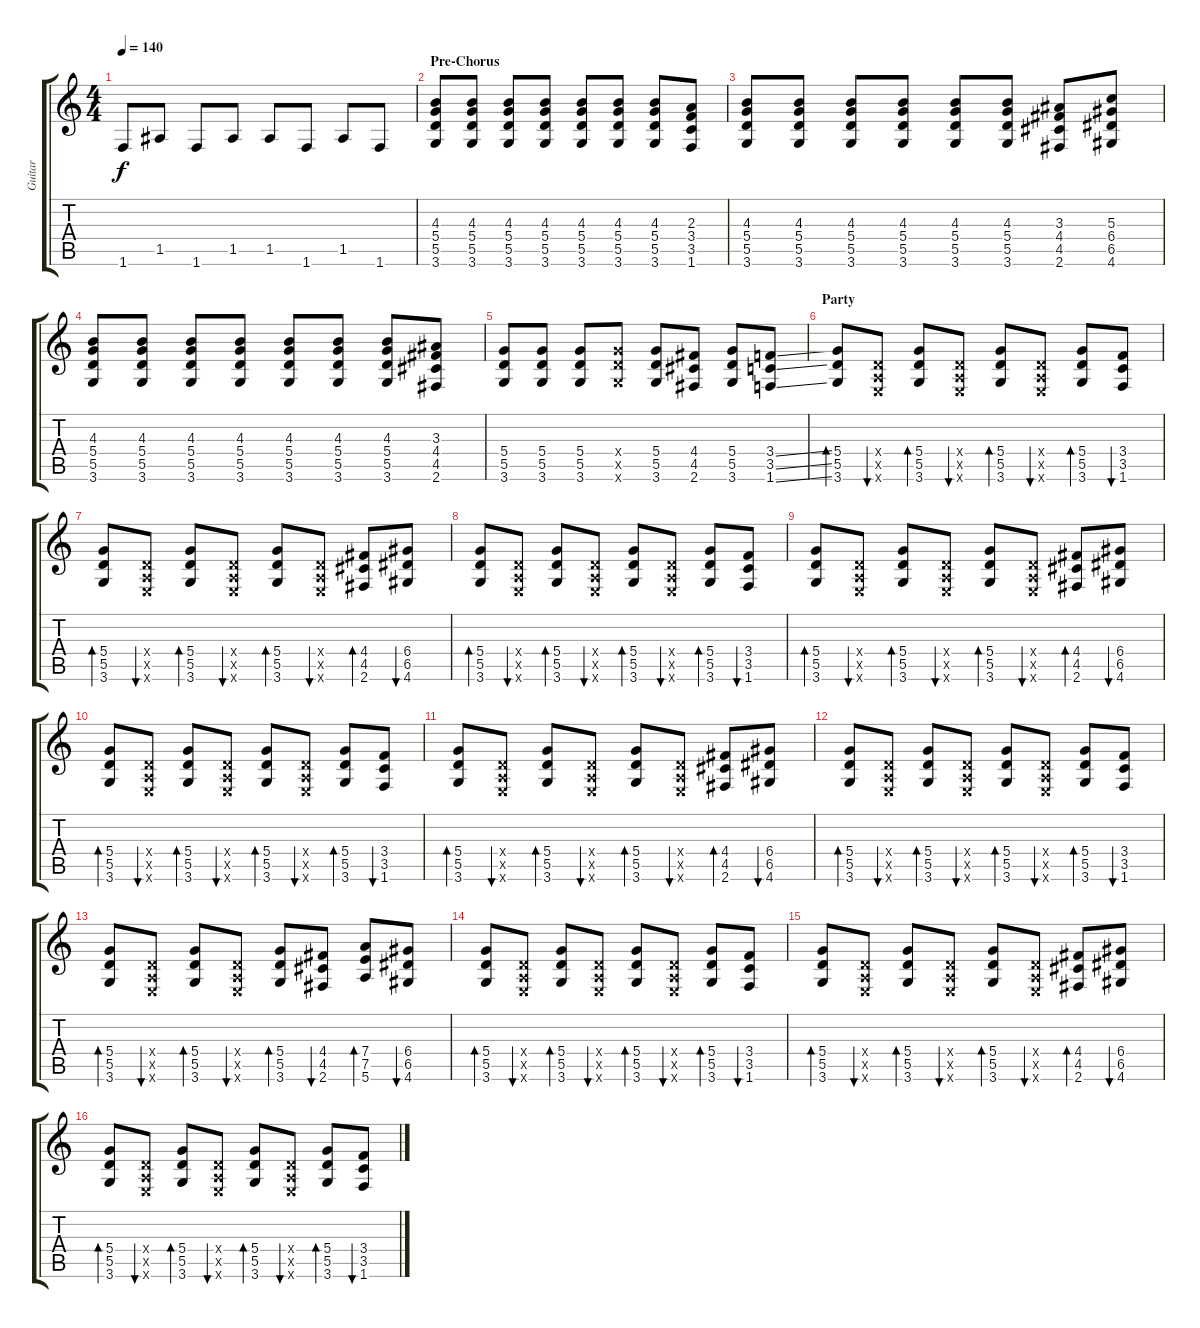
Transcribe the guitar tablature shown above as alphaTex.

\track ("Guitar" "Guitar") {instrument distortionguitar}
\staff {score tabs}
\tuning (E4 B3 G3 D3 A2 E2) {hide}
\ts (4 4)
\tempo 140
\clef g2
\ks c
1.6.8{dy f} 1.5.8 1.6.8 1.5.8 1.5.8 1.6.8 1.5.8 1.6.8 |
\section ("" "Pre-Chorus")
(4.3 5.4 5.5 3.6).8 (4.3 5.4 5.5 3.6).8 (4.3 5.4 5.5 3.6).8 (4.3 5.4 5.5 3.6).8 (4.3 5.4 5.5 3.6).8 (4.3 5.4 5.5 3.6).8 (4.3 5.4 5.5 3.6).8 (2.3 3.4 3.5 1.6).8 |
(4.3 5.4 5.5 3.6).8 (4.3 5.4 5.5 3.6).8 (4.3 5.4 5.5 3.6).8 (4.3 5.4 5.5 3.6).8 (4.3 5.4 5.5 3.6).8 (4.3 5.4 5.5 3.6).8 (3.3 4.4 4.5 2.6).8 (5.3 6.4 6.5 4.6).8 |
(4.3 5.4 5.5 3.6).8 (4.3 5.4 5.5 3.6).8 (4.3 5.4 5.5 3.6).8 (4.3 5.4 5.5 3.6).8 (4.3 5.4 5.5 3.6).8 (4.3 5.4 5.5 3.6).8 (4.3 5.4 5.5 3.6).8 (3.3 4.4 4.5 2.6).8 |
(5.4 5.5 3.6).8 (5.4 5.5 3.6).8 (5.4 5.5 3.6).8 (5.4{x} 5.5{x} 3.6{x}).8 (5.4 5.5 3.6).8 (4.4 4.5 2.6).8 (5.4 5.5 3.6).8 (3.4{ss} 3.5{ss} 1.6{ss}).8 |
\section ("" "Party")
(5.4 5.5 3.6).8{bd 120 volume 14 instrument distortionguitar} (0.4{x} 0.5{x} 0.6{x}).8{bu 120} (5.4 5.5 3.6).8{bd 120} (0.4{x} 0.5{x} 0.6{x}).8{bu 120} (5.4 5.5 3.6).8{bd 120} (0.4{x} 0.5{x} 0.6{x}).8{bu 120} (5.4 5.5 3.6).8{bd 120} (3.4 3.5 1.6).8{bu 120} |
(5.4 5.5 3.6).8{bd 120} (0.4{x} 0.5{x} 0.6{x}).8{bu 120} (5.4 5.5 3.6).8{bd 120} (0.4{x} 0.5{x} 0.6{x}).8{bu 120} (5.4 5.5 3.6).8{bd 120} (0.4{x} 0.5{x} 0.6{x}).8{bu 120} (4.4 4.5 2.6).8{bd 120} (6.4 6.5 4.6).8{bu 120} |
(5.4 5.5 3.6).8{bd 120} (0.4{x} 0.5{x} 0.6{x}).8{bu 120} (5.4 5.5 3.6).8{bd 120} (0.4{x} 0.5{x} 0.6{x}).8{bu 120} (5.4 5.5 3.6).8{bd 120} (0.4{x} 0.5{x} 0.6{x}).8{bu 120} (5.4 5.5 3.6).8{bd 120} (3.4 3.5 1.6).8{bu 120} |
(5.4 5.5 3.6).8{bd 120} (0.4{x} 0.5{x} 0.6{x}).8{bu 120} (5.4 5.5 3.6).8{bd 120} (0.4{x} 0.5{x} 0.6{x}).8{bu 120} (5.4 5.5 3.6).8{bd 120} (0.4{x} 0.5{x} 0.6{x}).8{bu 120} (4.4 4.5 2.6).8{bd 120} (6.4 6.5 4.6).8{bu 120} |
(5.4 5.5 3.6).8{bd 120} (0.4{x} 0.5{x} 0.6{x}).8{bu 120} (5.4 5.5 3.6).8{bd 120} (0.4{x} 0.5{x} 0.6{x}).8{bu 120} (5.4 5.5 3.6).8{bd 120} (0.4{x} 0.5{x} 0.6{x}).8{bu 120} (5.4 5.5 3.6).8{bd 120} (3.4 3.5 1.6).8{bu 120} |
(5.4 5.5 3.6).8{bd 120} (0.4{x} 0.5{x} 0.6{x}).8{bu 120} (5.4 5.5 3.6).8{bd 120} (0.4{x} 0.5{x} 0.6{x}).8{bu 120} (5.4 5.5 3.6).8{bd 120} (0.4{x} 0.5{x} 0.6{x}).8{bu 120} (4.4 4.5 2.6).8{bd 120} (6.4 6.5 4.6).8{bu 120} |
(5.4 5.5 3.6).8{bd 120} (0.4{x} 0.5{x} 0.6{x}).8{bu 120} (5.4 5.5 3.6).8{bd 120} (0.4{x} 0.5{x} 0.6{x}).8{bu 120} (5.4 5.5 3.6).8{bd 120} (0.4{x} 0.5{x} 0.6{x}).8{bu 120} (5.4 5.5 3.6).8{bd 120} (3.4 3.5 1.6).8{bu 120} |
(5.4 5.5 3.6).8{bd 120} (0.4{x} 0.5{x} 0.6{x}).8{bu 120} (5.4 5.5 3.6).8{bd 120} (0.4{x} 0.5{x} 0.6{x}).8{bu 120} (5.4 5.5 3.6).8{bd 120} (4.4 4.5 2.6).8{bu 120} (7.4 7.5 5.6).8{bd 120} (6.4 6.5 4.6).8{bu 240} |
(5.4 5.5 3.6).8{bd 120} (0.4{x} 0.5{x} 0.6{x}).8{bu 120} (5.4 5.5 3.6).8{bd 120} (0.4{x} 0.5{x} 0.6{x}).8{bu 120} (5.4 5.5 3.6).8{bd 120} (0.4{x} 0.5{x} 0.6{x}).8{bu 120} (5.4 5.5 3.6).8{bd 120} (3.4 3.5 1.6).8{bu 120} |
(5.4 5.5 3.6).8{bd 120} (0.4{x} 0.5{x} 0.6{x}).8{bu 120} (5.4 5.5 3.6).8{bd 120} (0.4{x} 0.5{x} 0.6{x}).8{bu 120} (5.4 5.5 3.6).8{bd 120} (0.4{x} 0.5{x} 0.6{x}).8{bu 120} (4.4 4.5 2.6).8{bd 120} (6.4 6.5 4.6).8{bu 120} |
(5.4 5.5 3.6).8{bd 120} (0.4{x} 0.5{x} 0.6{x}).8{bu 120} (5.4 5.5 3.6).8{bd 120} (0.4{x} 0.5{x} 0.6{x}).8{bu 120} (5.4 5.5 3.6).8{bd 120} (0.4{x} 0.5{x} 0.6{x}).8{bu 120} (5.4 5.5 3.6).8{bd 120} (3.4 3.5 1.6).8{bu 120}
